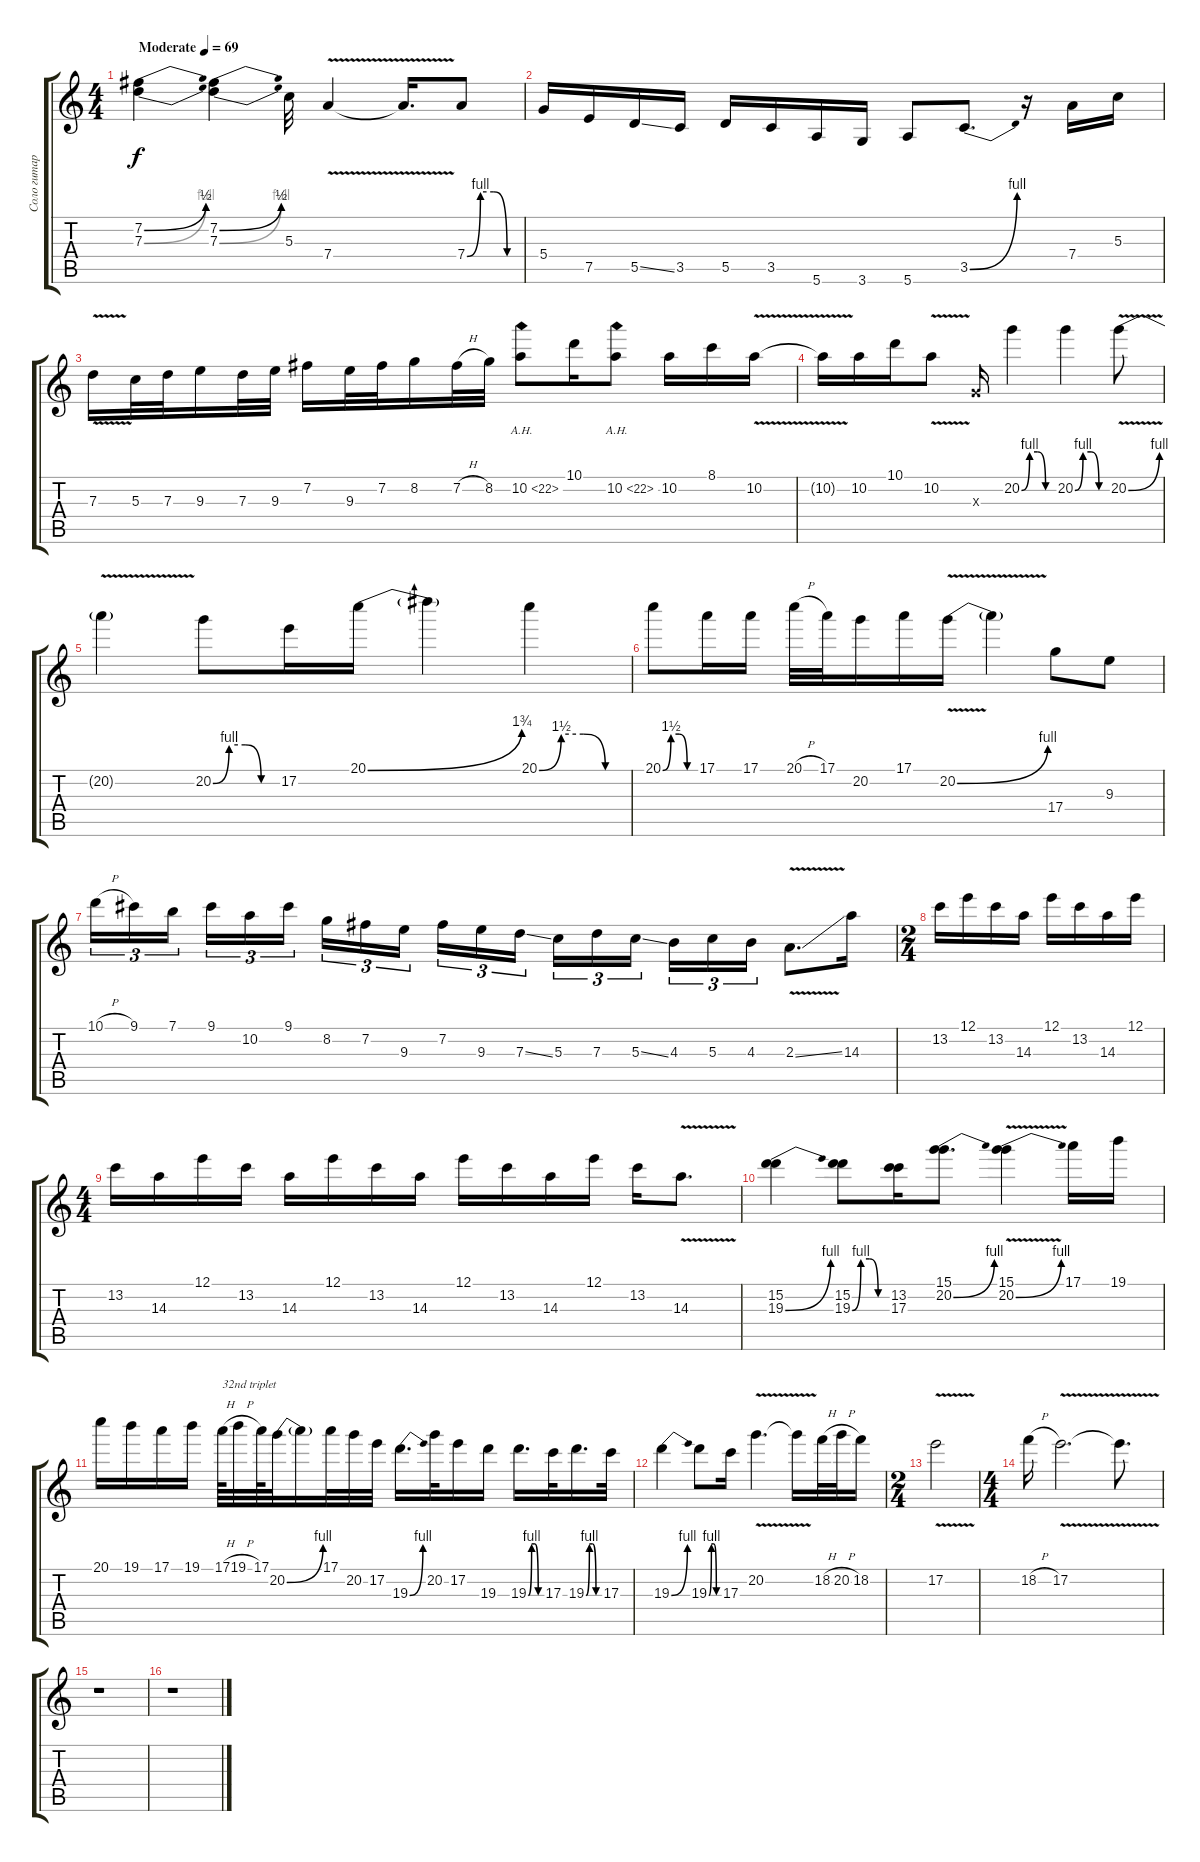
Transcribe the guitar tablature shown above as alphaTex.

\track ("Соло гитара" "Соло гитар") {solo instrument overdrivenguitar}
\staff {score tabs}
\tuning (E4 B3 G3 D3 A2 E2) {hide}
\ts (4 4)
\tempo (69 "Moderate")
\clef g2
\ks c
(7.2{be (bend 0 0 60 2)} 7.3{be (bend 0 0 60 4)}).4{dy f instrument overdrivenguitar} (7.2{be (bend 0 0 60 2)} 7.3{be (bend 0 0 60 4)}).4 5.3.32 7.4{v}.4 7.4{t}.16{d} 7.4{be (custom 0 0 15 4 30 4 45 0 60 0)}.8 |
5.4.16 7.5.16 5.5{ss}.16 3.5.16 5.5.16 3.5.16 5.6.16 3.6.16 5.6.8 3.5{be (bend 0 0 60 4)}.8{d} r.16 7.4.16 5.3.16 |
7.3{v}.16 5.3.32 7.3.32 9.3.16 7.3.32 9.3.32 7.2.16 9.3.32 7.2.32 8.2.16 7.2{h}.32 8.2.32 10.2{ah 12}.8 10.1.16 10.2{ah 12}.8 10.2.16 8.1.16 10.2{v}.16 |
10.2{t}.16 10.2.16 10.1.16 10.2{v}.8 0.3{x}.16 20.2{be (custom 0 0 15 4 30 4 45 0 60 0)}.4 20.2{be (custom 0 0 15 4 30 4 45 0 60 0)}.4 20.2{be (bend 0 0 60 4) v}.8 |
20.2{t}.4 20.2{be (custom 0 0 15 4 30 4 45 0 60 0)}.8 17.2.16 20.1{be (bend 0 0 60 7)}.16 20.1{t}.4 20.1{be (custom 0 0 15 6 30 6 45 0 60 0)}.4 |
20.1{be (custom 0 0 15 6 30 6 45 0 60 0)}.8 17.1.16 17.1.16 20.1{h}.32 17.1.32 20.2.16 17.1.16 20.2{be (bend 0 0 60 4) v}.16 20.2{t}.4 17.4.8 9.3.8 |
10.1{h}.16{tu (3 2)} 9.1.16{tu (3 2)} 7.1.16{tu (3 2) beam splitsecondary} 9.1.16{tu (3 2)} 10.2.16{tu (3 2)} 9.1.16{tu (3 2)} 8.2.16{tu (3 2)} 7.2.16{tu (3 2)} 9.3.16{tu (3 2) beam splitsecondary} 7.2.16{tu (3 2)} 9.3.16{tu (3 2)} 7.3{ss}.16{tu (3 2)} 5.3.16{tu (3 2)} 7.3.16{tu (3 2)} 5.3{ss}.16{tu (3 2) beam splitsecondary} 4.3.16{tu (3 2)} 5.3.16{tu (3 2)} 4.3.16{tu (3 2)} 2.3{v ss}.8{d} 14.3.16 |
\ts (2 4)
13.2.16 12.1.16 13.2.16 14.3.16 12.1.16 13.2.16 14.3.16 12.1.16 |
\ts (4 4)
13.2.16 14.3.16 12.1.16 13.2.16 14.3.16 12.1.16 13.2.16 14.3.16 12.1.16 13.2.16 14.3.16 12.1.16 13.2.16 14.3{v}.8{d} |
(15.2 19.3{be (bend 0 0 60 4)}).4 (15.2 19.3{be (custom 0 0 15 4 30 4 45 0 60 0)}).8 (13.2 17.3).16 (15.1 20.2{be (bend 0 0 60 4)}).8{d} (15.1 20.2{be (bend 0 0 60 4) v}).4 17.1.16 19.1.16 |
20.1.16 19.1.16 17.1.16 19.1.16 17.1{h}.64{txt "32nd triplet"} 19.1{h}.32 17.1.64 20.2{be (bend 0 0 60 4)}.32 20.2{t}.16 17.1.32 20.2.32 17.2.32 19.3{be (bend 0 0 60 4)}.16{d} 20.2.32 17.2.16 19.3.16 19.3{be (custom 0 0 15 4 30 4 45 0 60 0)}.16{d} 17.3.32 19.3{be (custom 0 0 15 4 30 4 45 0 60 0)}.16{d} 17.3.32 |
19.3{be (bend 0 0 60 4)}.4 19.3{be (custom 0 0 15 4 30 4 45 0 60 0)}.8 17.3.16 20.2{v}.4{d} 20.2{t}.16 18.2{h}.32 20.2{h}.32 18.2.16 |
\ts (2 4)
17.2{v}.2 |
\ts (4 4)
18.2{h}.16 17.2{v}.2{d} 17.2{t}.8{d} |
r.1 |
r.1
